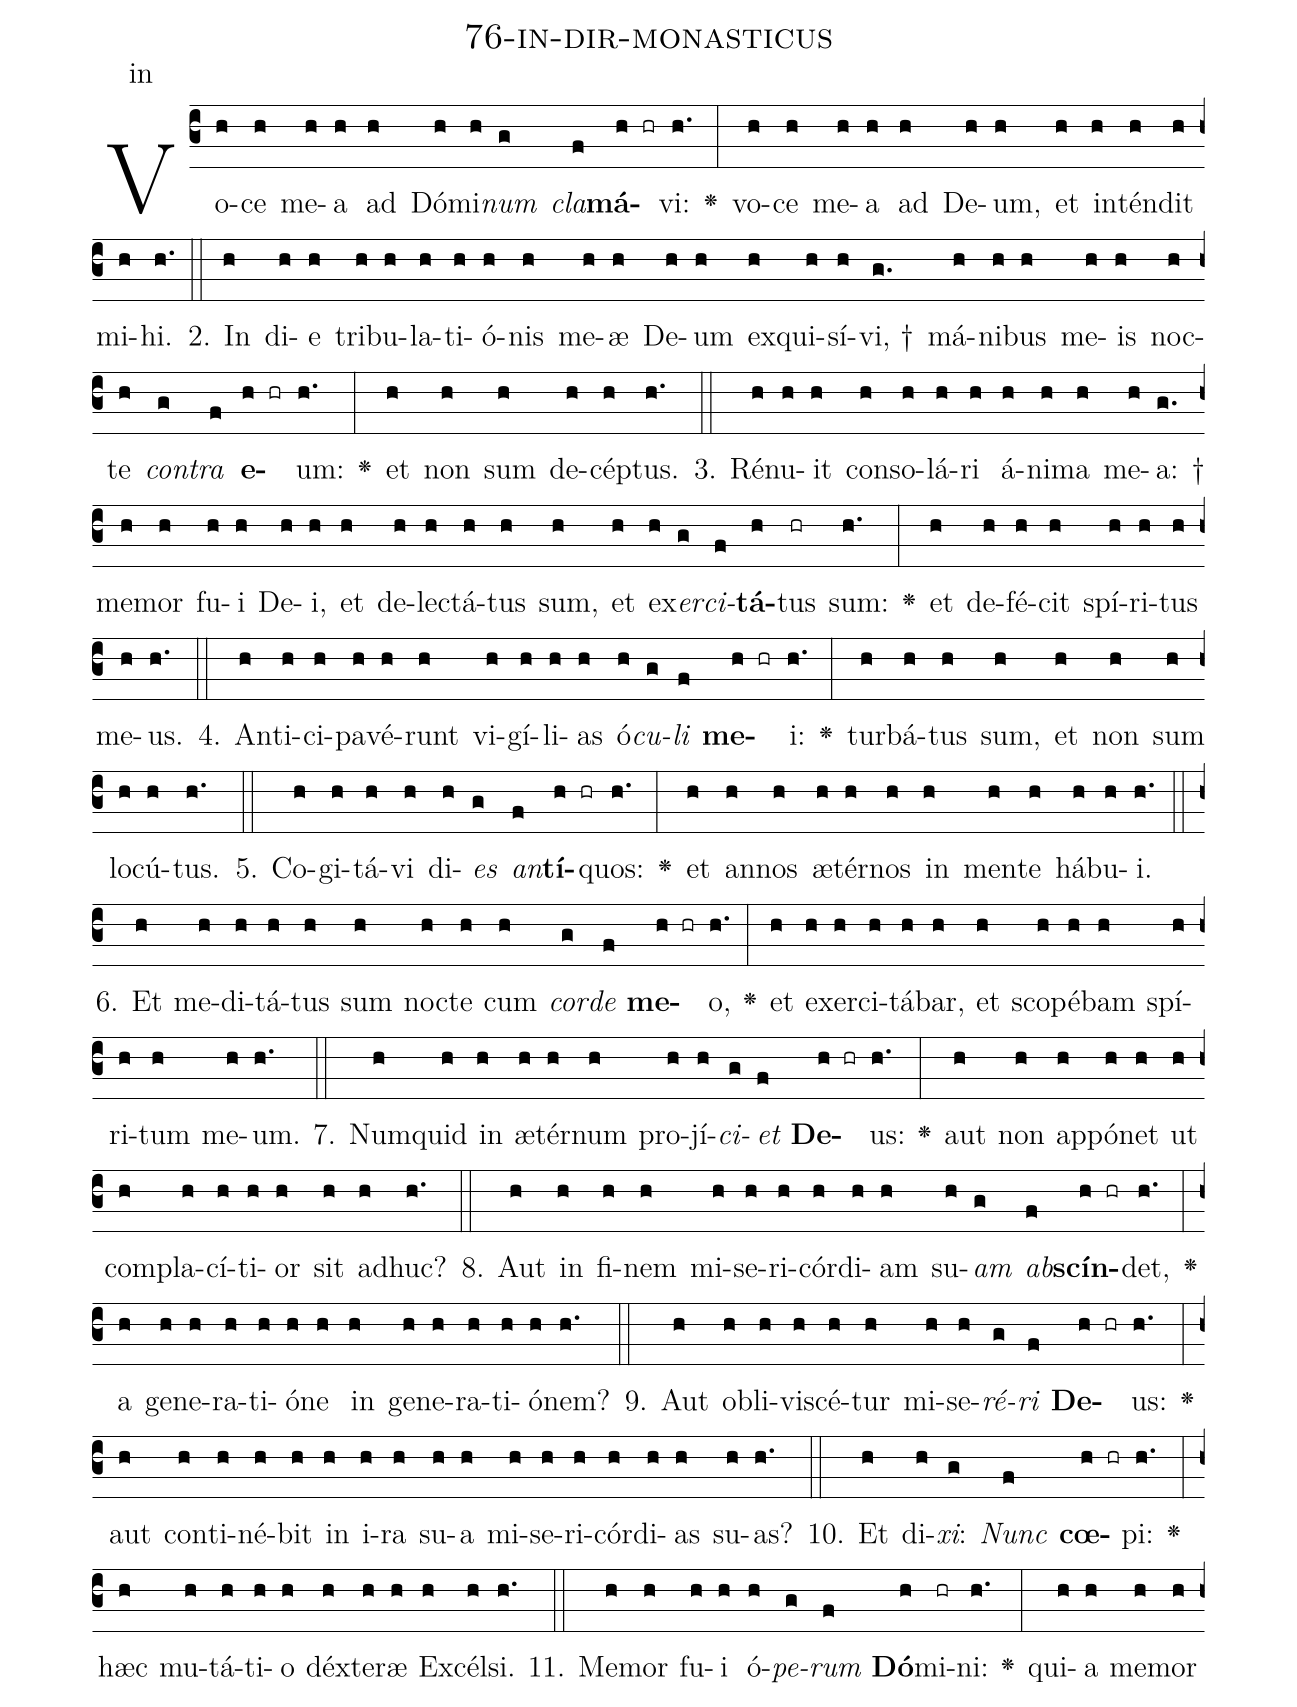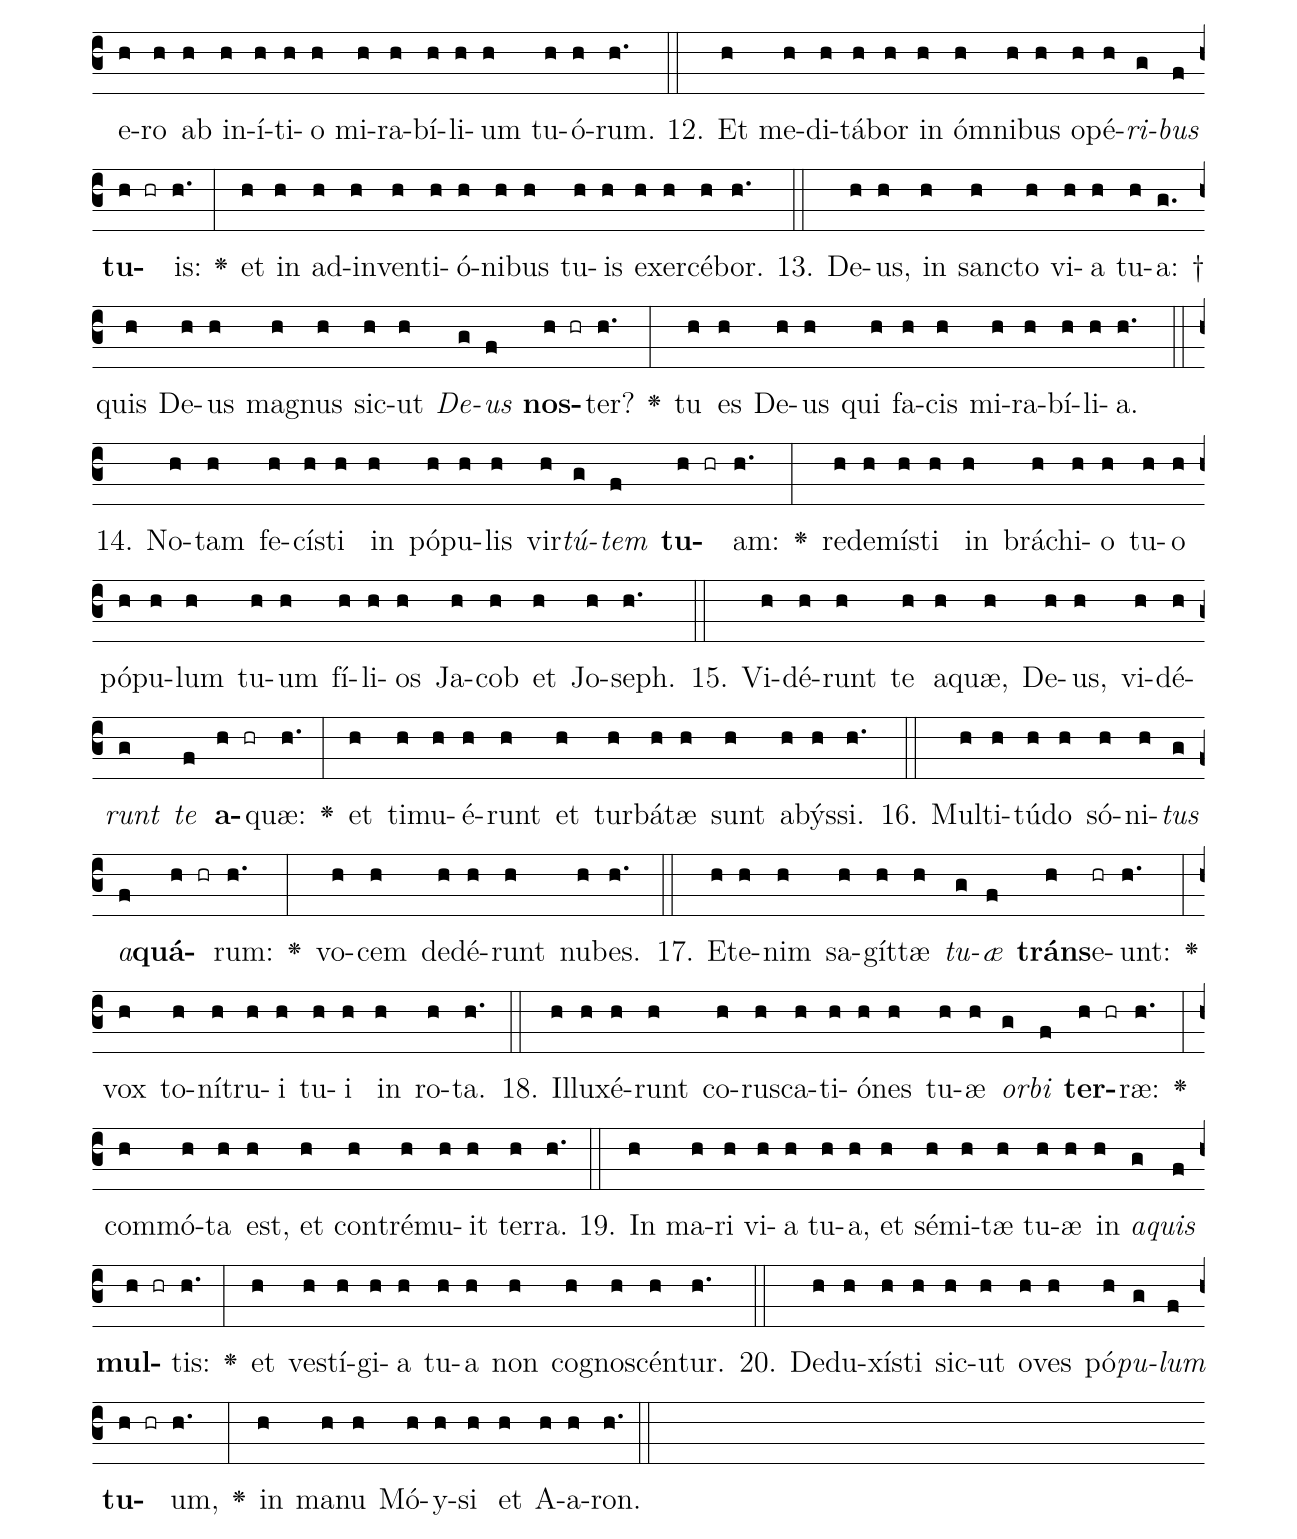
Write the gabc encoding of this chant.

name: 76-in-dir-monasticus;
annotation: in;
%%
(c3)Vo(h)ce(h) me(h)a(h) ad(h) Dó(h)mi(h)<i>num</i>(g) <i>cla</i>(f)<b>má</b>(h hr)vi:(h.) <v>\greheightstar</v>(:) vo(h)ce(h) me(h)a(h) ad(h) De(h)um,(h) et(h) in(h)tén(h)dit(h) mi(h)hi.(h.) (::)
2. In(h) di(h)e(h) tri(h)bu(h)la(h)ti(h)ó(h)nis(h) me(h)æ(h) De(h)um(h) ex(h)qui(h)sí(h)vi, †(g.) má(h)ni(h)bus(h) me(h)is(h) noc(h)te(h) <i>con</i>(g)<i>tra</i>(f) <b>e</b>(h hr)um:(h.) <v>\greheightstar</v>(:) et(h) non(h) sum(h) de(h)cép(h)tus.(h.) (::)
3. Ré(h)nu(h)it(h) con(h)so(h)lá(h)ri(h) á(h)ni(h)ma(h) me(h)a: †(g.) me(h)mor(h) fu(h)i(h) De(h)i,(h) et(h) de(h)lec(h)tá(h)tus(h) sum,(h) et(h) ex(h)<i>er</i>(g)<i>ci</i>(f)<b>tá</b>(h)tus(hr) sum:(h.) <v>\greheightstar</v>(:) et(h) de(h)fé(h)cit(h) spí(h)ri(h)tus(h) me(h)us.(h.) (::)
4. An(h)ti(h)ci(h)pa(h)vé(h)runt(h) vi(h)gí(h)li(h)as(h) ó(h)<i>cu</i>(g)<i>li</i>(f) <b>me</b>(h hr)i:(h.) <v>\greheightstar</v>(:) tur(h)bá(h)tus(h) sum,(h) et(h) non(h) sum(h) lo(h)cú(h)tus.(h.) (::)
5. Co(h)gi(h)tá(h)vi(h) di(h)<i>es</i>(g) <i>an</i>(f)<b>tí</b>(h hr)quos:(h.) <v>\greheightstar</v>(:) et(h) an(h)nos(h) æ(h)tér(h)nos(h) in(h) men(h)te(h) há(h)bu(h)i.(h.) (::)
6. Et(h) me(h)di(h)tá(h)tus(h) sum(h) noc(h)te(h) cum(h) <i>cor</i>(g)<i>de</i>(f) <b>me</b>(h hr)o,(h.) <v>\greheightstar</v>(:) et(h) ex(h)er(h)ci(h)tá(h)bar,(h) et(h) sco(h)pé(h)bam(h) spí(h)ri(h)tum(h) me(h)um.(h.) (::)
7. Num(h)quid(h) in(h) æ(h)tér(h)num(h) pro(h)jí(h)<i>ci</i>(g)<i>et</i>(f) <b>De</b>(h hr)us:(h.) <v>\greheightstar</v>(:) aut(h) non(h) ap(h)pó(h)net(h) ut(h) com(h)pla(h)cí(h)ti(h)or(h) sit(h) ad(h)huc?(h.) (::)
8. Aut(h) in(h) fi(h)nem(h) mi(h)se(h)ri(h)cór(h)di(h)am(h) su(h)<i>am</i>(g) <i>ab</i>(f)<b>scín</b>(h hr)det,(h.) <v>\greheightstar</v>(:) a(h) ge(h)ne(h)ra(h)ti(h)ó(h)ne(h) in(h) ge(h)ne(h)ra(h)ti(h)ó(h)nem?(h.) (::)
9. Aut(h) ob(h)li(h)vi(h)scé(h)tur(h) mi(h)se(h)<i>ré</i>(g)<i>ri</i>(f) <b>De</b>(h hr)us:(h.) <v>\greheightstar</v>(:) aut(h) con(h)ti(h)né(h)bit(h) in(h) i(h)ra(h) su(h)a(h) mi(h)se(h)ri(h)cór(h)di(h)as(h) su(h)as?(h.) (::)
10. Et(h) di(h)<i>xi</i>:(g) <i>Nunc</i>(f) <b>cœ</b>(h hr)pi:(h.) <v>\greheightstar</v>(:) hæc(h) mu(h)tá(h)ti(h)o(h) déx(h)te(h)ræ(h) Ex(h)cél(h)si.(h.) (::)
11. Me(h)mor(h) fu(h)i(h) ó(h)<i>pe</i>(g)<i>rum</i>(f) <b>Dó</b>(h)mi(hr)ni:(h.) <v>\greheightstar</v>(:) qui(h)a(h) me(h)mor(h) e(h)ro(h) ab(h) in(h)í(h)ti(h)o(h) mi(h)ra(h)bí(h)li(h)um(h) tu(h)ó(h)rum.(h.) (::)
12. Et(h) me(h)di(h)tá(h)bor(h) in(h) óm(h)ni(h)bus(h) o(h)pé(h)<i>ri</i>(g)<i>bus</i>(f) <b>tu</b>(h hr)is:(h.) <v>\greheightstar</v>(:) et(h) in(h) ad(h)in(h)ven(h)ti(h)ó(h)ni(h)bus(h) tu(h)is(h) ex(h)er(h)cé(h)bor.(h.) (::)
13. De(h)us,(h) in(h) sanc(h)to(h) vi(h)a(h) tu(h)a: †(g.) quis(h) De(h)us(h) ma(h)gnus(h) sic(h)ut(h) <i>De</i>(g)<i>us</i>(f) <b>nos</b>(h hr)ter?(h.) <v>\greheightstar</v>(:) tu(h) es(h) De(h)us(h) qui(h) fa(h)cis(h) mi(h)ra(h)bí(h)li(h)a.(h.) (::)
14. No(h)tam(h) fe(h)cís(h)ti(h) in(h) pó(h)pu(h)lis(h) vir(h)<i>tú</i>(g)<i>tem</i>(f) <b>tu</b>(h hr)am:(h.) <v>\greheightstar</v>(:) red(h)e(h)mís(h)ti(h) in(h) brá(h)chi(h)o(h) tu(h)o(h) pó(h)pu(h)lum(h) tu(h)um(h) fí(h)li(h)os(h) Ja(h)cob(h) et(h) Jo(h)seph.(h.) (::)
15. Vi(h)dé(h)runt(h) te(h) a(h)quæ,(h) De(h)us,(h) vi(h)dé(h)<i>runt</i>(g) <i>te</i>(f) <b>a</b>(h hr)quæ:(h.) <v>\greheightstar</v>(:) et(h) ti(h)mu(h)é(h)runt(h) et(h) tur(h)bá(h)tæ(h) sunt(h) a(h)býs(h)si.(h.) (::)
16. Mul(h)ti(h)tú(h)do(h) só(h)ni(h)<i>tus</i>(g) <i>a</i>(f)<b>quá</b>(h hr)rum:(h.) <v>\greheightstar</v>(:) vo(h)cem(h) de(h)dé(h)runt(h) nu(h)bes.(h.) (::)
17. Et(h)e(h)nim(h) sa(h)gít(h)tæ(h) <i>tu</i>(g)<i>æ</i>(f) <b>tráns</b>(h)e(hr)unt:(h.) <v>\greheightstar</v>(:) vox(h) to(h)ní(h)tru(h)i(h) tu(h)i(h) in(h) ro(h)ta.(h.) (::)
18. Il(h)lu(h)xé(h)runt(h) co(h)rus(h)ca(h)ti(h)ó(h)nes(h) tu(h)æ(h) <i>or</i>(g)<i>bi</i>(f) <b>ter</b>(h hr)ræ:(h.) <v>\greheightstar</v>(:) com(h)mó(h)ta(h) est,(h) et(h) con(h)tré(h)mu(h)it(h) ter(h)ra.(h.) (::)
19. In(h) ma(h)ri(h) vi(h)a(h) tu(h)a,(h) et(h) sé(h)mi(h)tæ(h) tu(h)æ(h) in(h) <i>a</i>(g)<i>quis</i>(f) <b>mul</b>(h hr)tis:(h.) <v>\greheightstar</v>(:) et(h) ves(h)tí(h)gi(h)a(h) tu(h)a(h) non(h) co(h)gno(h)scén(h)tur.(h.) (::)
20. De(h)du(h)xís(h)ti(h) sic(h)ut(h) o(h)ves(h) pó(h)<i>pu</i>(g)<i>lum</i>(f) <b>tu</b>(h hr)um,(h.) <v>\greheightstar</v>(:) in(h) ma(h)nu(h) Mó(h)y(h)si(h) et(h) A(h)a(h)ron.(h.) (::)
